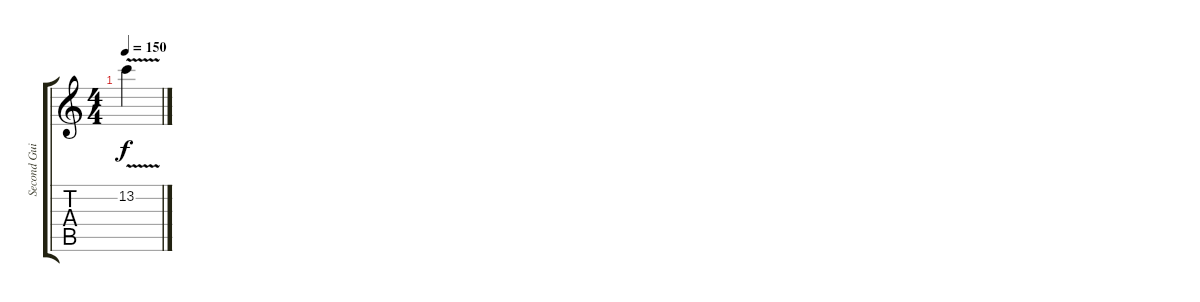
\track ("Second Guitar" "Second Gui") {instrument distortionguitar}
\staff {score tabs}
\tuning (E4 B3 G3 D3 A2 E2) {hide}
\ts (4 4)
\tempo 150
\clef g2
\ks c
13.2{v}.4{dy f}
